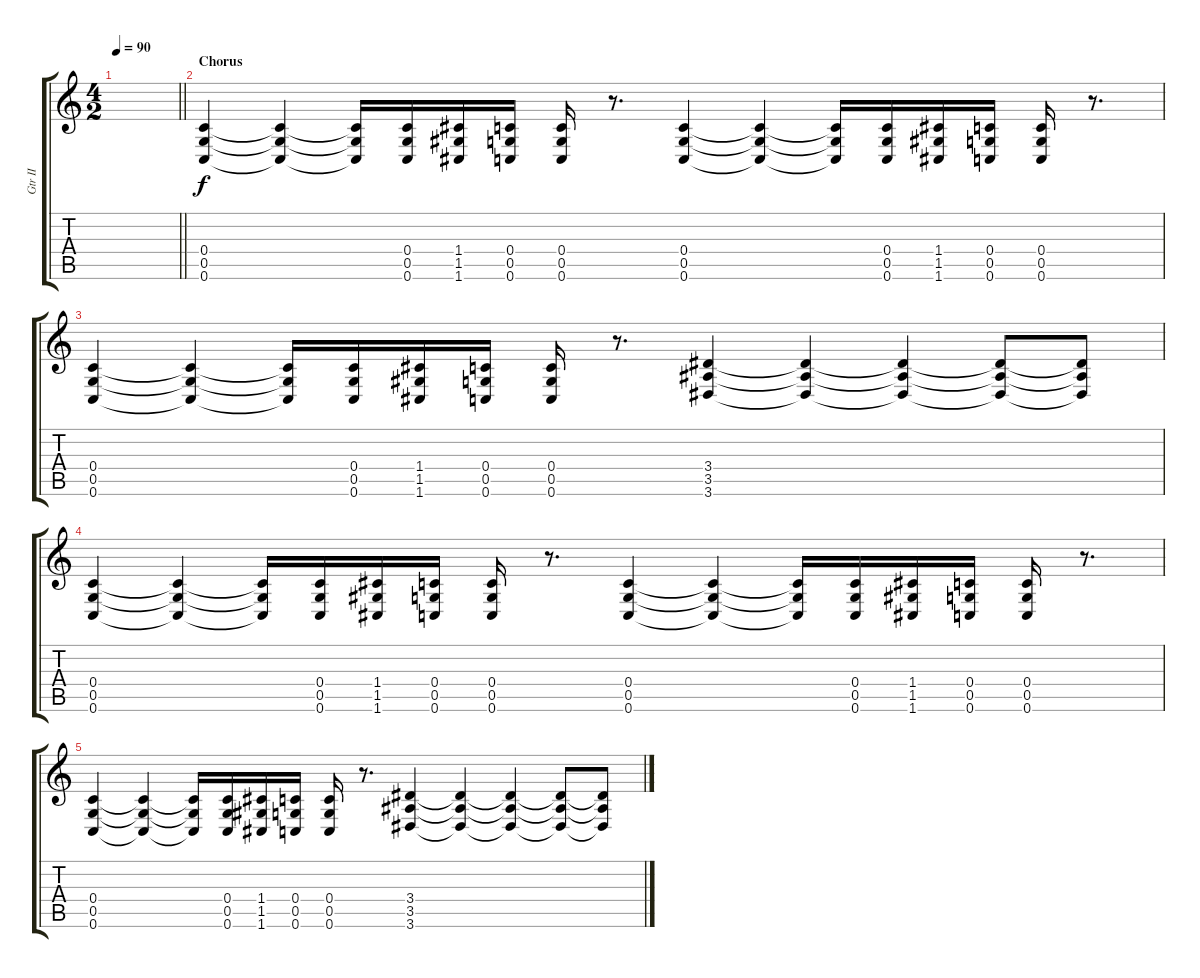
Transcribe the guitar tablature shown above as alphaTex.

\track ("Gtr II" "Gtr II") {instrument distortionguitar}
\staff {score tabs}
\tuning (D4 A3 F3 C3 G2 C2) {hide}
\ts (4 2)
\tempo 90
\clef g2
\barLineRight lightlight
\ks c
|
\section ("" "Chorus")
(0.4 0.5 0.6).4 (0.4{t} 0.5{t} 0.6{t}).4 (0.4{t} 0.5{t} 0.6{t}).16 (0.4 0.5 0.6).16 (1.4 1.5 1.6).16 (0.4 0.5 0.6).16 (0.4 0.5 0.6).16 r.8{d} (0.4 0.5 0.6).4 (0.4{t} 0.5{t} 0.6{t}).4 (0.4{t} 0.5{t} 0.6{t}).16 (0.4 0.5 0.6).16 (1.4 1.5 1.6).16 (0.4 0.5 0.6).16 (0.4 0.5 0.6).16 r.8{d} |
(0.4 0.5 0.6).4 (0.4{t} 0.5{t} 0.6{t}).4 (0.4{t} 0.5{t} 0.6{t}).16 (0.4 0.5 0.6).16 (1.4 1.5 1.6).16 (0.4 0.5 0.6).16 (0.4 0.5 0.6).16 r.8{d} (3.4 3.5 3.6).4 (3.4{t} 3.5{t} 3.6{t}).4 (3.4{t} 3.5{t} 3.6{t}).4 (3.4{t} 3.5{t} 3.6{t}).8 (3.4{t} 3.5{t} 3.6{t}).8 |
(0.4 0.5 0.6).4 (0.4{t} 0.5{t} 0.6{t}).4 (0.4{t} 0.5{t} 0.6{t}).16 (0.4 0.5 0.6).16 (1.4 1.5 1.6).16 (0.4 0.5 0.6).16 (0.4 0.5 0.6).16 r.8{d} (0.4 0.5 0.6).4 (0.4{t} 0.5{t} 0.6{t}).4 (0.4{t} 0.5{t} 0.6{t}).16 (0.4 0.5 0.6).16 (1.4 1.5 1.6).16 (0.4 0.5 0.6).16 (0.4 0.5 0.6).16 r.8{d} |
(0.4 0.5 0.6).4 (0.4{t} 0.5{t} 0.6{t}).4 (0.4{t} 0.5{t} 0.6{t}).16 (0.4 0.5 0.6).16 (1.4 1.5 1.6).16 (0.4 0.5 0.6).16 (0.4 0.5 0.6).16 r.8{d} (3.4 3.5 3.6).4 (3.4{t} 3.5{t} 3.6{t}).4 (3.4{t} 3.5{t} 3.6{t}).4 (3.4{t} 3.5{t} 3.6{t}).8 (3.4{t} 3.5{t} 3.6{t}).8
